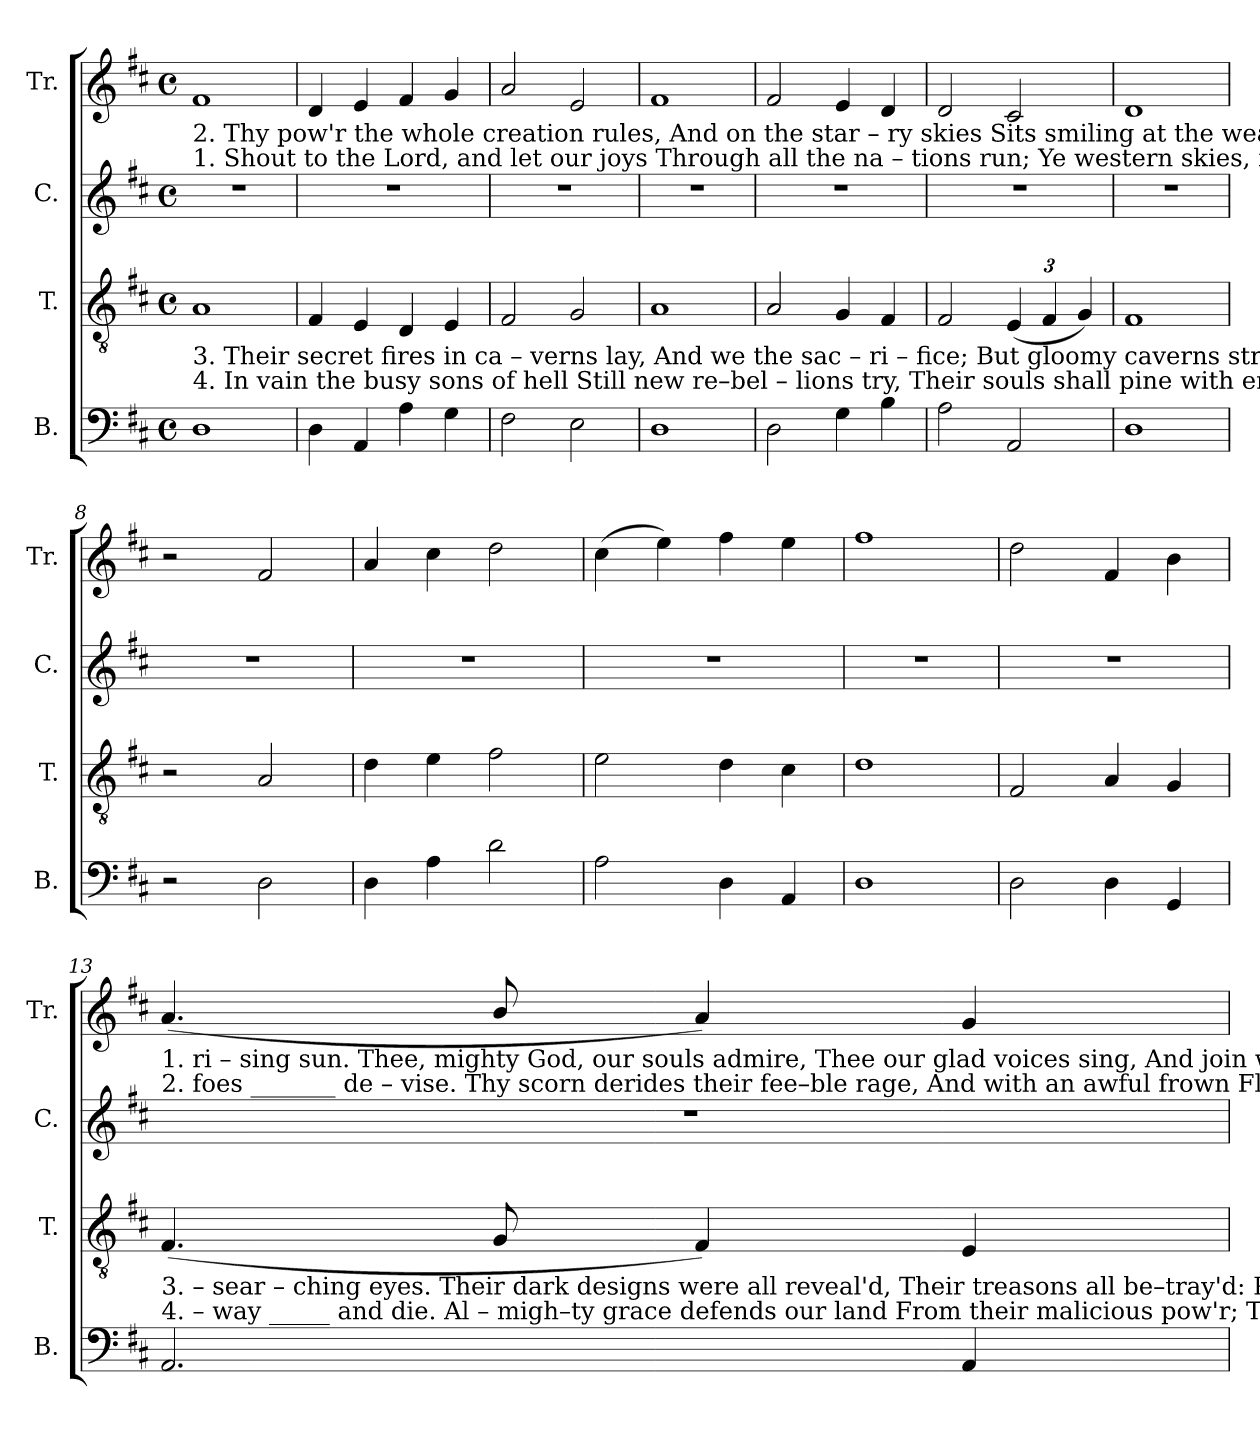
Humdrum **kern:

**kern	**kern	**kern	**kern
*part4	*part3	*part2	*part1
*staff4	*staff3	*staff2	*staff1
*I"B.	*I"T.	*I"C.	*I"Tr.
*I'B.	*I'T.	*I'C.	*I'Tr.
*clefF4	*clefGv2	*clefG2	*clefG2
*k[f#c#]	*k[f#c#]	*k[f#c#]	*k[f#c#]
*M4/4	*M4/4	*M4/4	*M4/4
*met(c)	*met(c)	*met(c)	*met(c)
*MM150	*MM150	*MM150	*MM150
=1	=1	=1	=1
!	!	!	!LO:TX:b:t=2. Thy  pow'r  the whole creation rules,    And  on  the  star  –  ry        skies              Sits  smiling  at      the   weak   de–signs  Thine envious
!	!	!	!LO:TX:b:t=1. Shout   to the Lord, and let  our  joys     Through  all  the  na – tions  run;               Ye western skies,  re – sound the noise  Beyond the
!	!LO:TX:b:t=3. Their  secret  fires in  ca – verns lay,      And we the  sac  –  ri      –     fice;               But  gloomy  caverns  strove  in  vain    To 'scape all –	!	!
!	!LO:TX:b:t=4.  In        vain  the  busy  sons  of   hell       Still  new re–bel –  lions         try,          Their souls shall pine with envious rage,   And  vex   a –	!	!
1D	1A	1r	1f#
=2	=2	=2	=2
4D\	4F#/	1r	4d/
4AA/	4E/	.	4e/
4A\	4D/	.	4f#/
4G\	4E/	.	4g/
=3	=3	=3	=3
2F#\	2F#/	1r	2a/
2E\	2G/	.	2e/
=4	=4	=4	=4
1D	1A	1r	1f#
=5	=5	=5	=5
2D\	2A/	1r	2f#/
4G\	4G/	.	4e/
4B\	4F#/	.	4d/
=6	=6	=6	=6
2A\	2F#/	1r	2d/
*	*Xbrackettup	*	*
2AA/	(6E/	.	2c#/
.	6F#/	.	.
.	6G/)	.	.
=7	=7	=7	=7
1D	1F#	1r	1d
=8	=8	=8	=8
2r	2r	1r	2r
2D\	2A/	.	2f#/
=9	=9	=9	=9
4D\	4d\	1r	4a/
4A\	4e\	.	4cc#\
2d\	2f#\	.	2dd\
=10	=10	=10	=10
2A\	2e\	1r	(4cc#\
.	.	.	4ee\)
4D\	4d\	.	4ff#\
4AA/	4c#\	.	4ee\
=11	=11	=11	=11
1D	1d	1r	1ff#
=12	=12	=12	=12
2D\	2F#/	1r	2dd\
4D\	4A/	.	4f#/
4GG/	4G/	.	4b\
!!LO:LB:g=z
=13	=13	=13	=13
!	!	!	!LO:TX:b:t=1. ri         –        sing    sun.                       Thee,   mighty  God,  our  souls admire, Thee  our  glad  voices    sing,      And    join  with  the  ce –
!	!	!	!LO:TX:b:t=2. foes _______    de   –  vise.                       Thy  scorn derides  their  fee–ble rage,  And  with  an   awful    frown     Flings vast con–fu–sion
!	!LO:TX:b:t=3. – sear   –   ching     eyes.                       Their  dark  designs  were  all  reveal'd, Their treasons all  be–tray'd&colon;        Praise  to  the  God  that	!	!
!	!LO:TX:b:t=4. – way _____   and      die.                         Al  –  migh–ty  grace  defends our  land  From their malicious pow'r;       Then    let   us   with  u –	!	!
2.AA/	(4.F#/	1r	(4.a/
.	8G/	.	8b/
.	4F#/)	.	4a/)
4AA/	4E/	.	4g/
=	=	=	=
*-	*-	*-	*-
